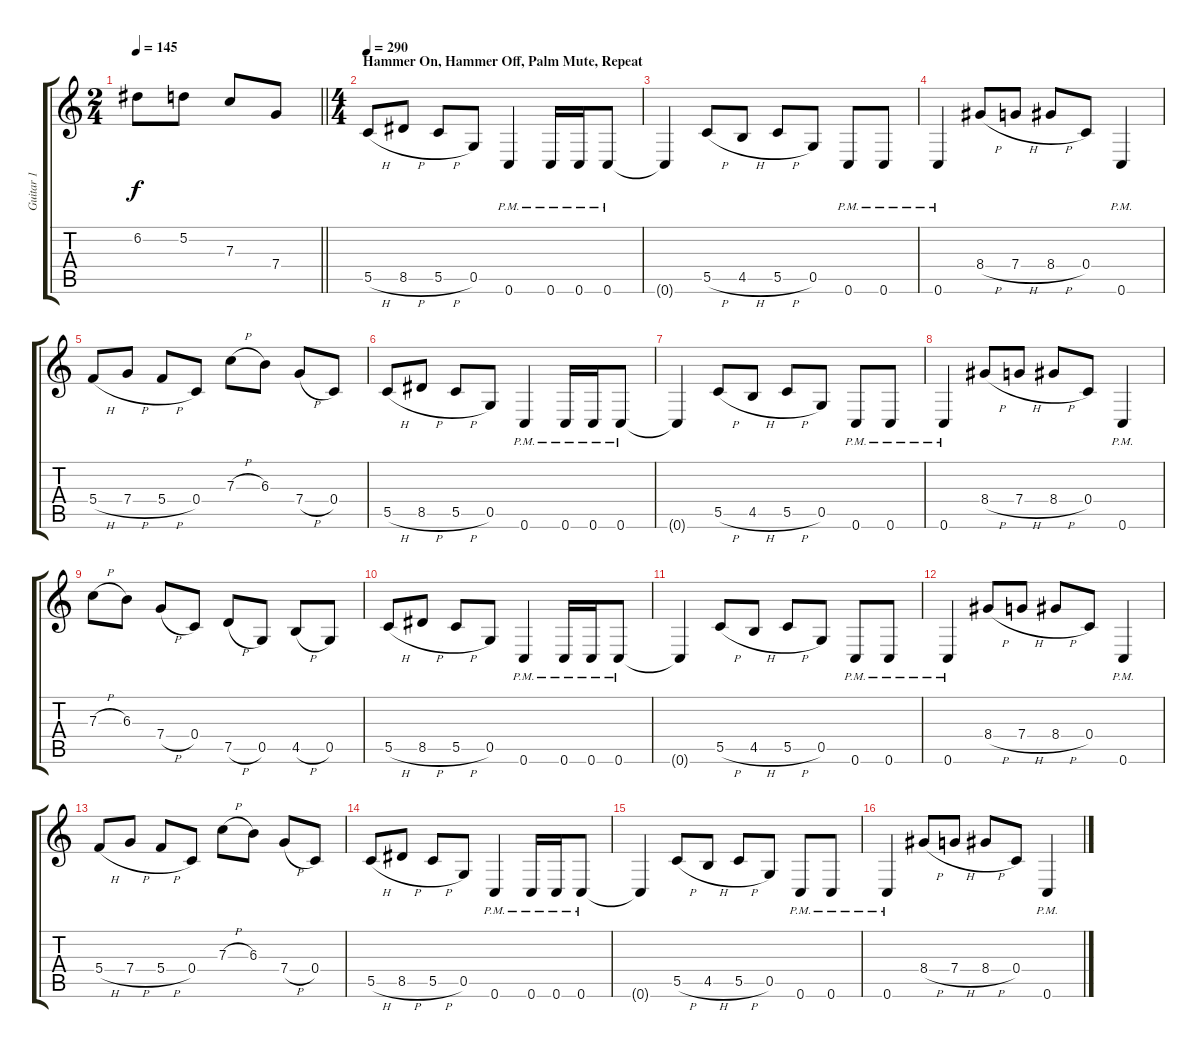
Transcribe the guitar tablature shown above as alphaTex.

\track ("Guitar 1" "Guitar 1") {instrument distortionguitar}
\staff {score tabs}
\tuning (D4 A3 F3 C3 G2 C2) {hide}
\ts (2 4)
\tempo 145
\clef g2
\barLineRight lightlight
\ks c
6.2.8{dy f} 5.2.8 7.3.8 7.4.8 |
\ts (4 4)
\section ("" "Hammer On, Hammer Off, Palm Mute, Repeat")
\tempo 290
5.5{h}.8{volume 16 balance 14} 8.5{h}.8 5.5{h}.8 0.5.8 0.6{pm}.4 0.6{pm}.16 0.6{pm}.16 0.6{pm}.8 |
0.6{t}.4 5.5{h}.8 4.5{h}.8 5.5{h}.8 0.5.8 0.6{pm}.8 0.6{pm}.8 |
0.6{pm}.4 8.4{h}.8 7.4{h}.8 8.4{h}.8 0.4.8 0.6{pm}.4 |
5.4{h}.8 7.4{h}.8 5.4{h}.8 0.4.8 7.3{h}.8 6.3.8 7.4{h}.8 0.4.8 |
5.5{h}.8 8.5{h}.8 5.5{h}.8 0.5.8 0.6{pm}.4 0.6{pm}.16 0.6{pm}.16 0.6{pm}.8 |
0.6{t}.4 5.5{h}.8 4.5{h}.8 5.5{h}.8 0.5.8 0.6{pm}.8 0.6{pm}.8 |
0.6{pm}.4 8.4{h}.8 7.4{h}.8 8.4{h}.8 0.4.8 0.6{pm}.4 |
7.3{h}.8 6.3.8 7.4{h}.8 0.4.8 7.5{h}.8 0.5.8 4.5{h}.8 0.5.8 |
5.5{h}.8 8.5{h}.8 5.5{h}.8 0.5.8 0.6{pm}.4 0.6{pm}.16 0.6{pm}.16 0.6{pm}.8 |
0.6{t}.4 5.5{h}.8 4.5{h}.8 5.5{h}.8 0.5.8 0.6{pm}.8 0.6{pm}.8 |
0.6{pm}.4 8.4{h}.8 7.4{h}.8 8.4{h}.8 0.4.8 0.6{pm}.4 |
5.4{h}.8 7.4{h}.8 5.4{h}.8 0.4.8 7.3{h}.8 6.3.8 7.4{h}.8 0.4.8 |
5.5{h}.8 8.5{h}.8 5.5{h}.8 0.5.8 0.6{pm}.4 0.6{pm}.16 0.6{pm}.16 0.6{pm}.8 |
0.6{t}.4 5.5{h}.8 4.5{h}.8 5.5{h}.8 0.5.8 0.6{pm}.8 0.6{pm}.8 |
0.6{pm}.4 8.4{h}.8 7.4{h}.8 8.4{h}.8 0.4.8 0.6{pm}.4
